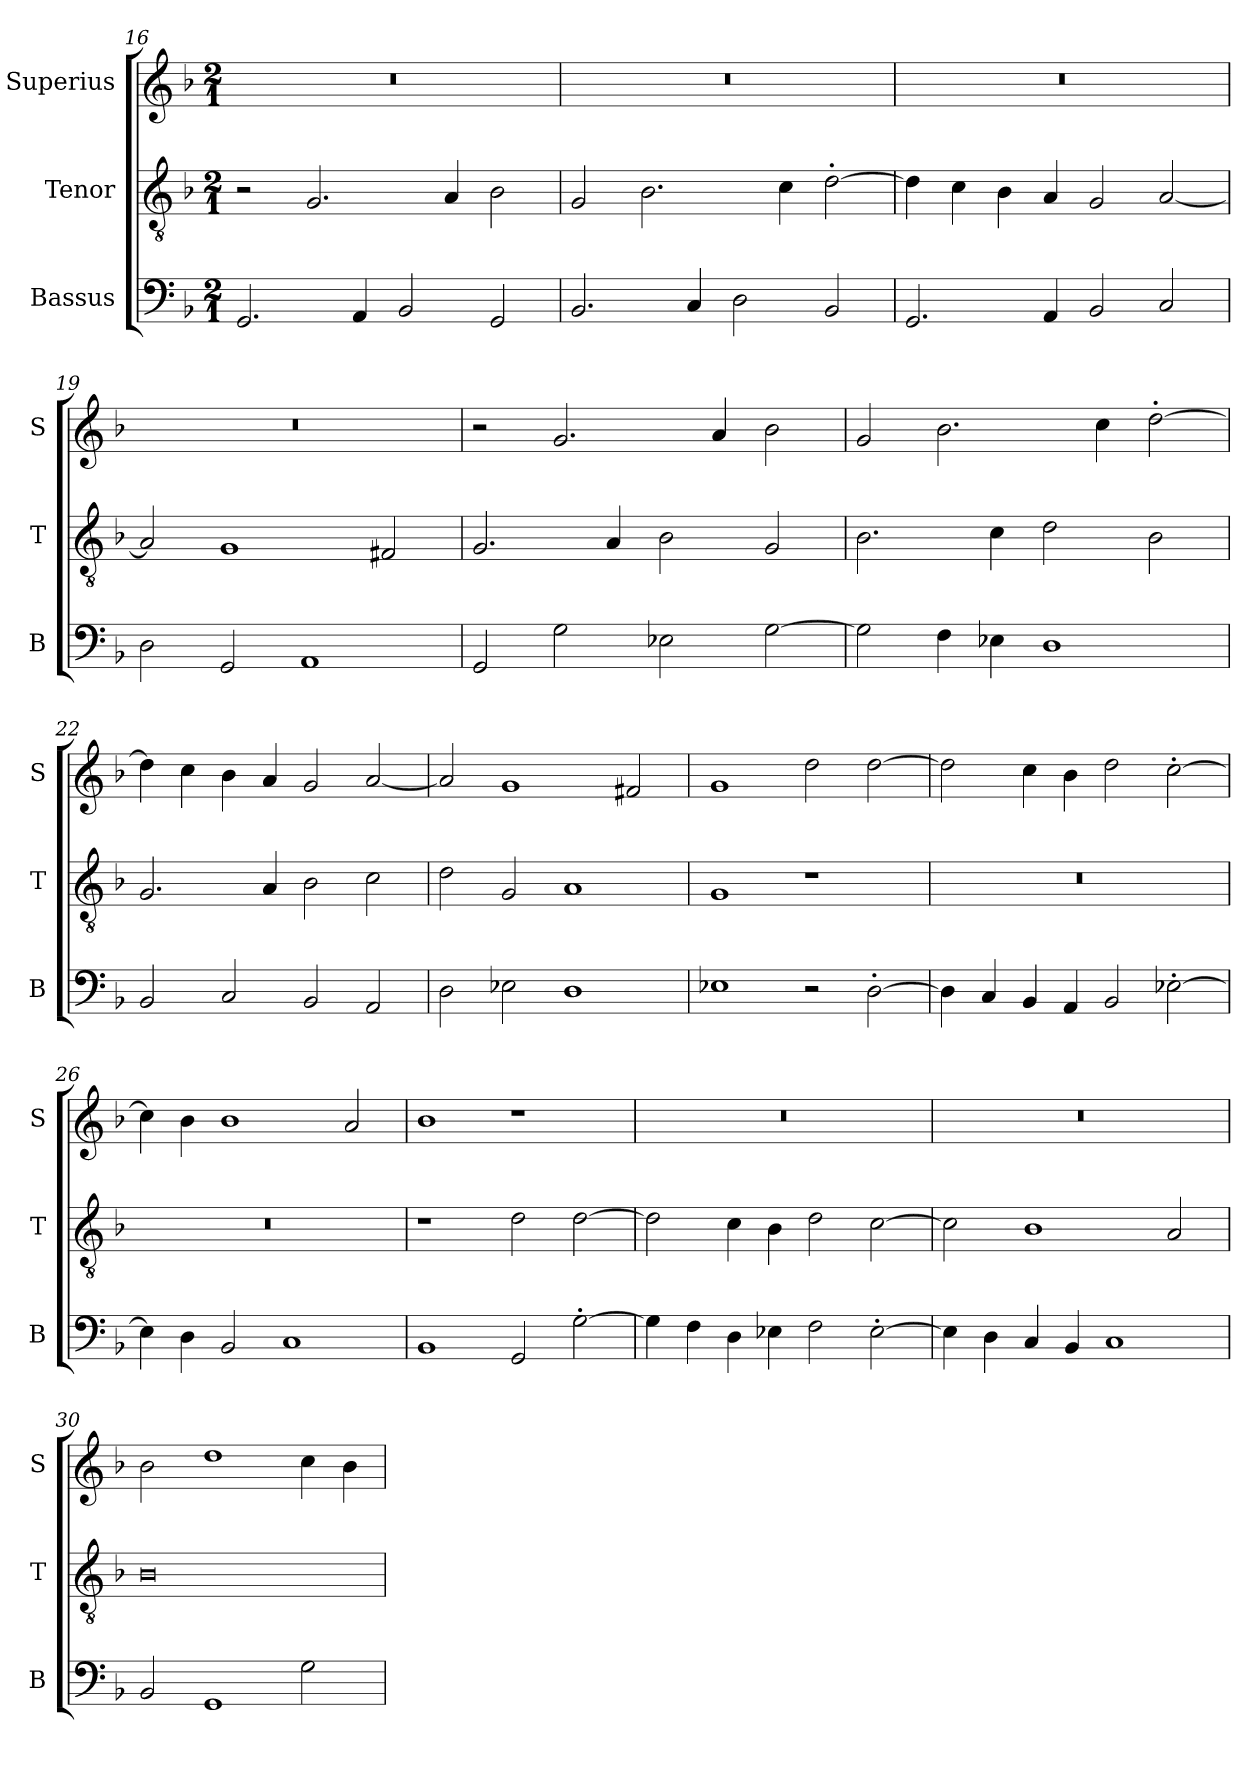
**kern	**kern	**kern
*part3	*part2	*part1
*staff3	*staff2	*staff1
*I"Bassus	*I"Tenor	*I"Superius
*I'B	*I'T	*I'S
*clefF4	*clefGv2	*clefG2
*k[b-]	*k[b-]	*k[b-]
*d:	*d:	*d:
*M2/1	*M2/1	*M2/1
=16	=16	=16
2.GG	2r	0r
.	2.G	.
4AA	.	.
2BB-	.	.
.	4A	.
2GG	2B-	.
=17	=17	=17
2.BB-	2G	0r
.	2.B-	.
4C	.	.
2D	.	.
.	4c	.
2BB-	[2d'	.
=18	=18	=18
2.GG	4d]	0r
.	4c	.
.	4B-	.
4AA	4A	.
2BB-	2G	.
2C	[2A	.
=19	=19	=19
2D	2A]	0r
2GG	1G	.
1AA	.	.
.	2F#X	.
=20	=20	=20
2GG	2.G	2r
2G	.	2.g
.	4A	.
2E-X	2B-	.
.	.	4a
[2G	2G	2b-
=21	=21	=21
2G]	2.B-	2g
4F	.	2.b-
4E-X	4c	.
1D	2d	.
.	.	4cc
.	2B-	[2dd'
=22	=22	=22
2BB-	2.G	4dd]
.	.	4cc
2C	.	4b-
.	4A	4a
2BB-	2B-	2g
2AA	2c	[2a
=23	=23	=23
2D	2d	2a]
2E-X	2G	1g
1D	1A	.
.	.	2f#X
=24	=24	=24
1E-X	1G	1g
2r	1r	2dd
[2D'	.	[2dd
=25	=25	=25
4D]	0r	2dd]
4C	.	.
4BB-	.	4cc
4AA	.	4b-
2BB-	.	2dd
[2E-X'	.	[2cc'
=26	=26	=26
4E-]	0r	4cc]
4D	.	4b-
2BB-	.	1b-
1C	.	.
.	.	2a
=27	=27	=27
1BB-	1r	1b-
2GG	2d	1r
[2G'	[2d	.
=28	=28	=28
4G]	2d]	0r
4F	.	.
4D	4c	.
4E-X	4B-	.
2F	2d	.
[2E-'	[2c	.
=29	=29	=29
4E-]	2c]	0r
4D	.	.
4C	1B-	.
4BB-	.	.
1C	.	.
.	2A	.
=30	=30	=30
2BB-	0B-	2b-
1GG	.	1dd
2G	.	4cc
.	.	4b-
=	=	=
*-	*-	*-
